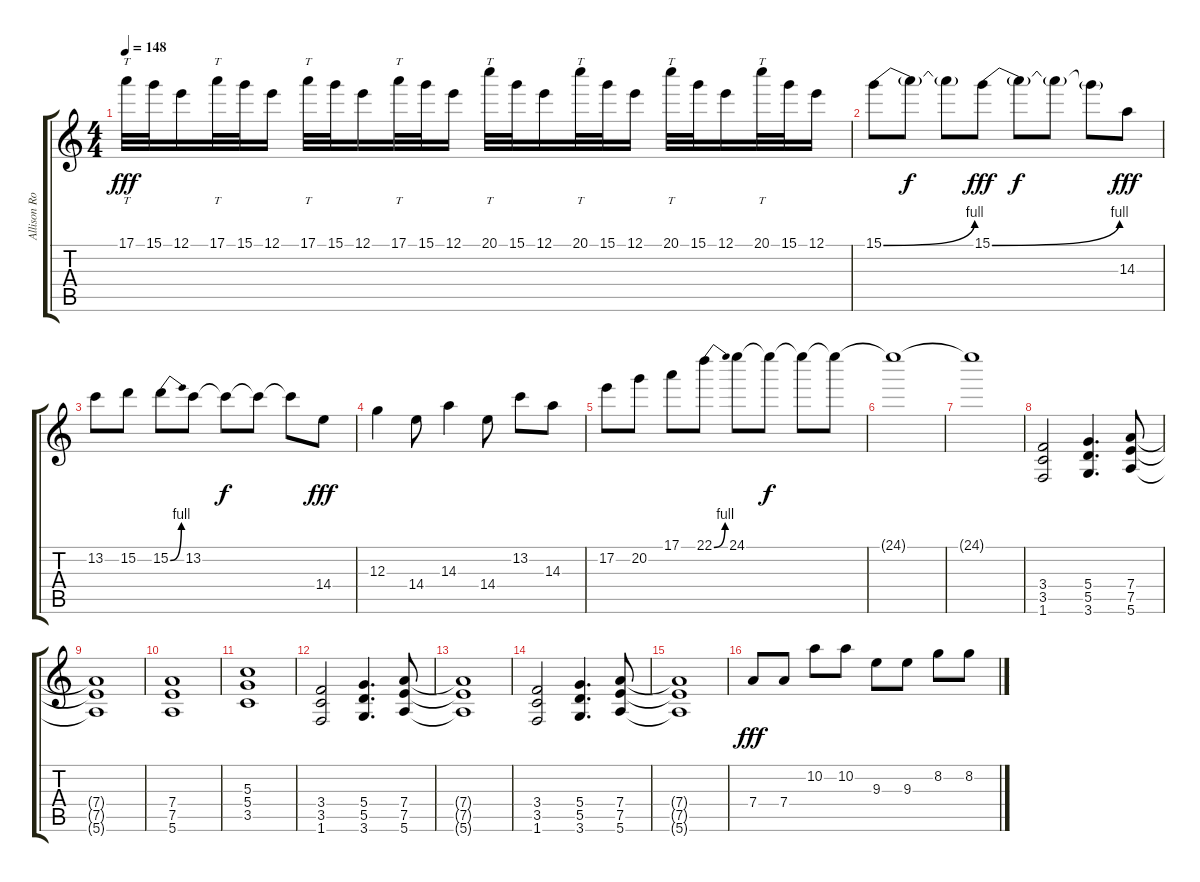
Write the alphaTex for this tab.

\track ("Allison Robertson (lead)" "Allison Ro") {instrument distortionguitar}
\staff {score tabs}
\tuning (E4 B3 G3 D3 A2 E2) {hide}
\ts (4 4)
\tempo 148
\clef g2
\ks c
17.1.32{tt dy fff} 15.1.32 12.1.16 17.1.32{tt} 15.1.32 12.1.16 17.1.32{tt} 15.1.32 12.1.16 17.1.32{tt} 15.1.32 12.1.16 20.1.32{tt} 15.1.32 12.1.16 20.1.32{tt} 15.1.32 12.1.16 20.1.32{tt} 15.1.32 12.1.16 20.1.32{tt} 15.1.32 12.1.16 |
15.1{be (bend 0 0 60 4)}.8 15.1{t}.8{dy f} 15.1{t}.8 15.1{be (bend 0 0 60 4)}.8{dy fff} 15.1{t}.8{dy f} 15.1{t}.8 15.1{t}.8 14.3.8{dy fff} |
13.2.8 15.2.8 15.2{be (bend 0 0 60 4)}.8 13.2.8 13.2{t}.8{dy f} 13.2{t}.8 13.2{t}.8 14.4.8{dy fff} |
12.3.4 14.4.8 14.3.4 14.4.8 13.2.8 14.3.8 |
17.2.8 20.2.8 17.1.8 22.1{be (bend 0 0 60 4)}.8 24.1.8 24.1{t}.8{dy f} 24.1{t}.8 24.1{t}.8 |
24.1{t}.1{volume 9 instrument distortionguitar} |
24.1{t}.1 |
(3.4 3.5 1.6).2 (5.4 5.5 3.6).4{d} (7.4 7.5 5.6).8 |
(7.4{t} 7.5{t} 5.6{t}).1 |
(7.4 7.5 5.6).1 |
(5.3 5.4 3.5).1 |
(3.4 3.5 1.6).2 (5.4 5.5 3.6).4{d} (7.4 7.5 5.6).8 |
(7.4{t} 7.5{t} 5.6{t}).1 |
(3.4 3.5 1.6).2 (5.4 5.5 3.6).4{d} (7.4 7.5 5.6).8 |
(7.4{t} 7.5{t} 5.6{t}).1 |
7.4.8{dy fff} 7.4.8 10.2.8 10.2.8 9.3.8 9.3.8 8.2.8 8.2.8
